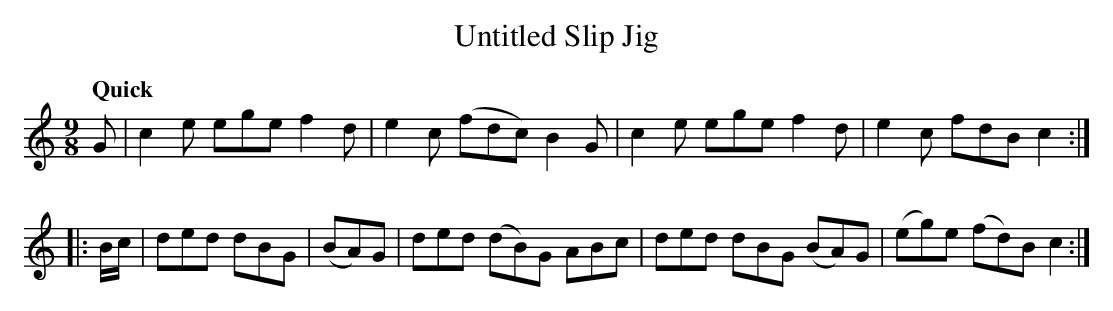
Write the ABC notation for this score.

X:1
T:Untitled Slip Jig
M:9/8
L:1/8
Q:"Quick"
K:C
G|c2e ege f2d|e2c (fdc)B2G|c2e ege f2d|e2c fdB c2:|
|:B/c/|ded dBG|(BA)G|ded (dB)G ABc|ded dBG (BA)G|(eg)e (fd)B c2:|]
